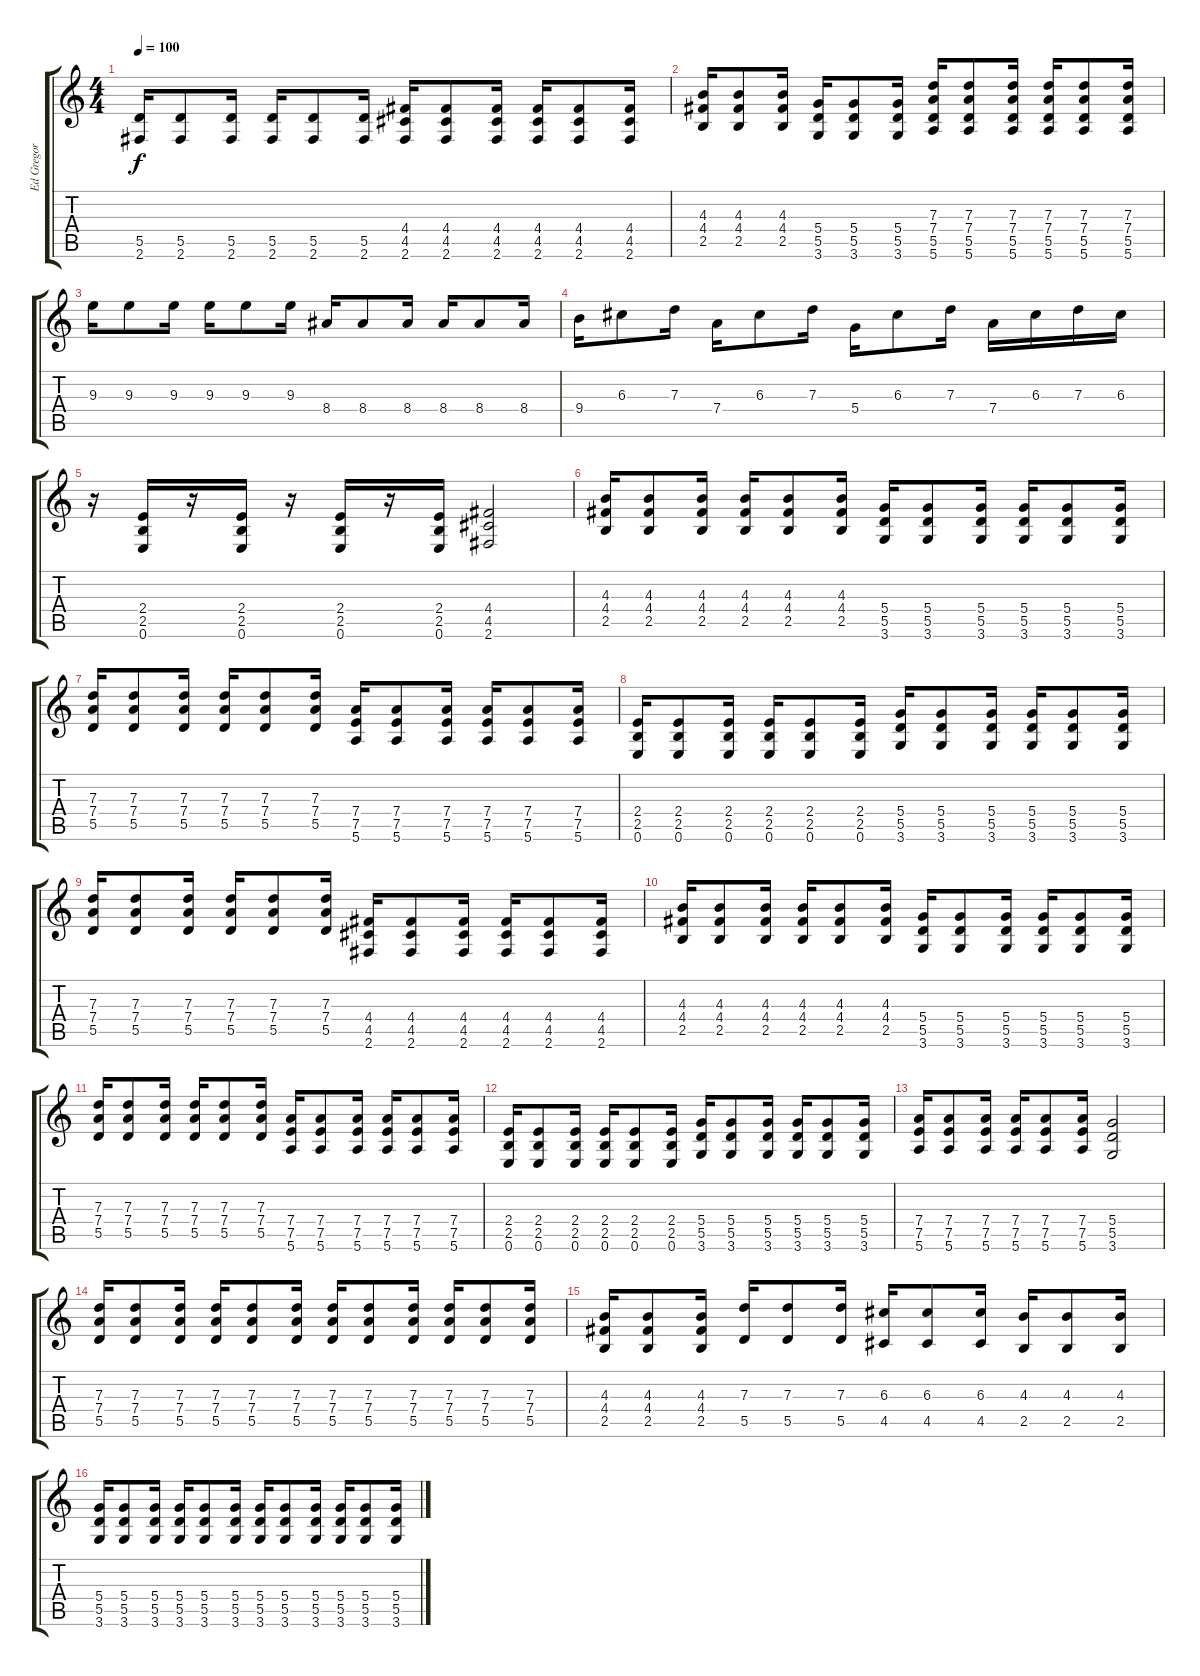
\track ("Ed Gregor" "Ed Gregor") {instrument overdrivenguitar}
\staff {score tabs}
\tuning (E4 B3 G3 D3 A2 E2) {hide}
\ts (4 4)
\tempo 100
\clef g2
\ks c
(5.5 2.6).16{dy f} (5.5 2.6).8 (5.5 2.6).16 (5.5 2.6).16 (5.5 2.6).8 (5.5 2.6).16 (4.4 4.5 2.6).16 (4.4 4.5 2.6).8 (4.4 4.5 2.6).16 (4.4 4.5 2.6).16 (4.4 4.5 2.6).8 (4.4 4.5 2.6).16 |
(4.3 4.4 2.5).16 (4.3 4.4 2.5).8 (4.3 4.4 2.5).16 (5.4 5.5 3.6).16 (5.4 5.5 3.6).8 (5.4 5.5 3.6).16 (7.3 7.4 5.5 5.6).16 (7.3 7.4 5.5 5.6).8 (7.3 7.4 5.5 5.6).16 (7.3 7.4 5.5 5.6).16 (7.3 7.4 5.5 5.6).8 (7.3 7.4 5.5 5.6).16 |
9.3.16 9.3.8 9.3.16 9.3.16 9.3.8 9.3.16 8.4.16 8.4.8 8.4.16 8.4.16 8.4.8 8.4.16 |
9.4.16 6.3.8 7.3.16 7.4.16 6.3.8 7.3.16 5.4.16 6.3.8 7.3.16 7.4.16 6.3.16 7.3.16 6.3.16 |
r.16 (2.4 2.5 0.6).16 r.16 (2.4 2.5 0.6).16 r.16 (2.4 2.5 0.6).16 r.16 (2.4 2.5 0.6).16 (4.4 4.5 2.6).2 |
(4.3 4.4 2.5).16 (4.3 4.4 2.5).8 (4.3 4.4 2.5).16 (4.3 4.4 2.5).16 (4.3 4.4 2.5).8 (4.3 4.4 2.5).16 (5.4 5.5 3.6).16 (5.4 5.5 3.6).8 (5.4 5.5 3.6).16 (5.4 5.5 3.6).16 (5.4 5.5 3.6).8 (5.4 5.5 3.6).16 |
(7.3 7.4 5.5).16 (7.3 7.4 5.5).8 (7.3 7.4 5.5).16 (7.3 7.4 5.5).16 (7.3 7.4 5.5).8 (7.3 7.4 5.5).16 (7.4 7.5 5.6).16 (7.4 7.5 5.6).8 (7.4 7.5 5.6).16 (7.4 7.5 5.6).16 (7.4 7.5 5.6).8 (7.4 7.5 5.6).16 |
(2.4 2.5 0.6).16 (2.4 2.5 0.6).8 (2.4 2.5 0.6).16 (2.4 2.5 0.6).16 (2.4 2.5 0.6).8 (2.4 2.5 0.6).16 (5.4 5.5 3.6).16 (5.4 5.5 3.6).8 (5.4 5.5 3.6).16 (5.4 5.5 3.6).16 (5.4 5.5 3.6).8 (5.4 5.5 3.6).16 |
(7.3 7.4 5.5).16 (7.3 7.4 5.5).8 (7.3 7.4 5.5).16 (7.3 7.4 5.5).16 (7.3 7.4 5.5).8 (7.3 7.4 5.5).16 (4.4 4.5 2.6).16 (4.4 4.5 2.6).8 (4.4 4.5 2.6).16 (4.4 4.5 2.6).16 (4.4 4.5 2.6).8 (4.4 4.5 2.6).16 |
(4.3 4.4 2.5).16 (4.3 4.4 2.5).8 (4.3 4.4 2.5).16 (4.3 4.4 2.5).16 (4.3 4.4 2.5).8 (4.3 4.4 2.5).16 (5.4 5.5 3.6).16 (5.4 5.5 3.6).8 (5.4 5.5 3.6).16 (5.4 5.5 3.6).16 (5.4 5.5 3.6).8 (5.4 5.5 3.6).16 |
(7.3 7.4 5.5).16 (7.3 7.4 5.5).8 (7.3 7.4 5.5).16 (7.3 7.4 5.5).16 (7.3 7.4 5.5).8 (7.3 7.4 5.5).16 (7.4 7.5 5.6).16 (7.4 7.5 5.6).8 (7.4 7.5 5.6).16 (7.4 7.5 5.6).16 (7.4 7.5 5.6).8 (7.4 7.5 5.6).16 |
(2.4 2.5 0.6).16 (2.4 2.5 0.6).8 (2.4 2.5 0.6).16 (2.4 2.5 0.6).16 (2.4 2.5 0.6).8 (2.4 2.5 0.6).16 (5.4 5.5 3.6).16 (5.4 5.5 3.6).8 (5.4 5.5 3.6).16 (5.4 5.5 3.6).16 (5.4 5.5 3.6).8 (5.4 5.5 3.6).16 |
(7.4 7.5 5.6).16 (7.4 7.5 5.6).8 (7.4 7.5 5.6).16 (7.4 7.5 5.6).16 (7.4 7.5 5.6).8 (7.4 7.5 5.6).16 (5.4 5.5 3.6).2 |
(7.3 7.4 5.5).16 (7.3 7.4 5.5).8 (7.3 7.4 5.5).16 (7.3 7.4 5.5).16 (7.3 7.4 5.5).8 (7.3 7.4 5.5).16 (7.3 7.4 5.5).16 (7.3 7.4 5.5).8 (7.3 7.4 5.5).16 (7.3 7.4 5.5).16 (7.3 7.4 5.5).8 (7.3 7.4 5.5).16 |
(4.3 4.4 2.5).16 (4.3 4.4 2.5).8 (4.3 4.4 2.5).16 (7.3 5.5).16 (7.3 5.5).8 (7.3 5.5).16 (6.3 4.5).16 (6.3 4.5).8 (6.3 4.5).16 (4.3 2.5).16 (4.3 2.5).8 (4.3 2.5).16 |
(5.4 5.5 3.6).16 (5.4 5.5 3.6).8 (5.4 5.5 3.6).16 (5.4 5.5 3.6).16 (5.4 5.5 3.6).8 (5.4 5.5 3.6).16 (5.4 5.5 3.6).16 (5.4 5.5 3.6).8 (5.4 5.5 3.6).16 (5.4 5.5 3.6).16 (5.4 5.5 3.6).8 (5.4 5.5 3.6).16
